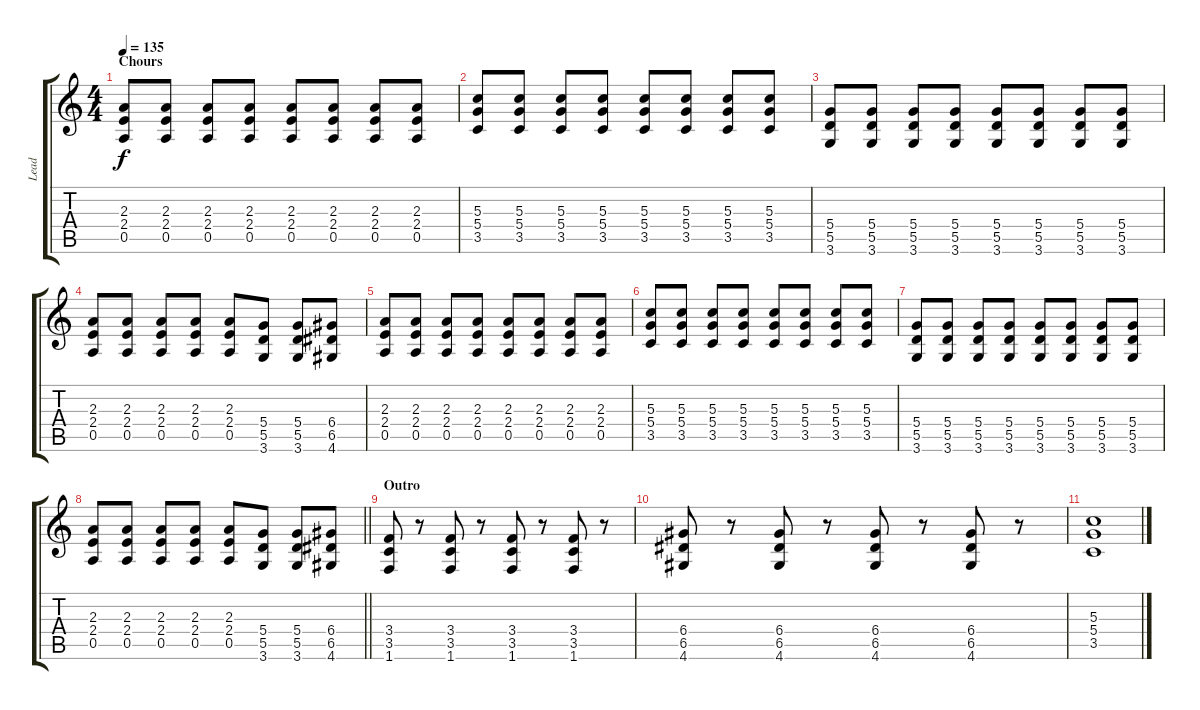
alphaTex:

\track ("Lead" "Lead") {instrument electricguitarclean}
\staff {score tabs}
\tuning (E4 B3 G3 D3 A2 E2) {hide}
\ts (4 4)
\section ("" "Chours")
\tempo 135
\clef g2
\ks c
(2.3 2.4 0.5).8{dy f} (2.3 2.4 0.5).8 (2.3 2.4 0.5).8 (2.3 2.4 0.5).8 (2.3 2.4 0.5).8 (2.3 2.4 0.5).8 (2.3 2.4 0.5).8 (2.3 2.4 0.5).8 |
(5.3 5.4 3.5).8 (5.3 5.4 3.5).8 (5.3 5.4 3.5).8 (5.3 5.4 3.5).8 (5.3 5.4 3.5).8 (5.3 5.4 3.5).8 (5.3 5.4 3.5).8 (5.3 5.4 3.5).8 |
(5.4 5.5 3.6).8 (5.4 5.5 3.6).8 (5.4 5.5 3.6).8 (5.4 5.5 3.6).8 (5.4 5.5 3.6).8 (5.4 5.5 3.6).8 (5.4 5.5 3.6).8 (5.4 5.5 3.6).8 |
(2.3 2.4 0.5).8 (2.3 2.4 0.5).8 (2.3 2.4 0.5).8 (2.3 2.4 0.5).8 (2.3 2.4 0.5).8 (5.4 5.5 3.6).8 (5.4 5.5 3.6).8 (6.4 6.5 4.6).8 |
(2.3 2.4 0.5).8 (2.3 2.4 0.5).8 (2.3 2.4 0.5).8 (2.3 2.4 0.5).8 (2.3 2.4 0.5).8 (2.3 2.4 0.5).8 (2.3 2.4 0.5).8 (2.3 2.4 0.5).8 |
(5.3 5.4 3.5).8 (5.3 5.4 3.5).8 (5.3 5.4 3.5).8 (5.3 5.4 3.5).8 (5.3 5.4 3.5).8 (5.3 5.4 3.5).8 (5.3 5.4 3.5).8 (5.3 5.4 3.5).8 |
(5.4 5.5 3.6).8 (5.4 5.5 3.6).8 (5.4 5.5 3.6).8 (5.4 5.5 3.6).8 (5.4 5.5 3.6).8 (5.4 5.5 3.6).8 (5.4 5.5 3.6).8 (5.4 5.5 3.6).8 |
\barLineRight lightlight
(2.3 2.4 0.5).8 (2.3 2.4 0.5).8 (2.3 2.4 0.5).8 (2.3 2.4 0.5).8 (2.3 2.4 0.5).8 (5.4 5.5 3.6).8 (5.4 5.5 3.6).8 (6.4 6.5 4.6).8 |
\section ("" "Outro")
(3.4 3.5 1.6).8 r.8 (3.4 3.5 1.6).8 r.8 (3.4 3.5 1.6).8 r.8 (3.4 3.5 1.6).8 r.8 |
(6.4 6.5 4.6).8 r.8 (6.4 6.5 4.6).8 r.8 (6.4 6.5 4.6).8 r.8 (6.4 6.5 4.6).8 r.8 |
(5.3 5.4 3.5).1
